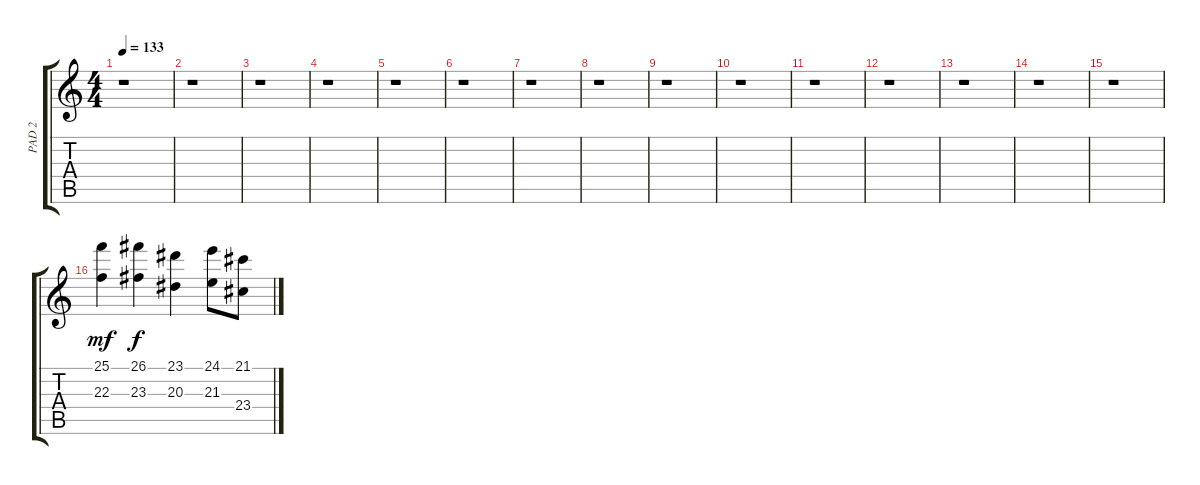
\track ("PAD 2                               " "PAD 2     ") {instrument pad2warm}
\staff {score tabs}
\tuning (E4 B3 G3 D3 A2 E2) {hide}
\ts (4 4)
\tempo 133
\clef g2
\ks c
r.1{dy f} |
r.1 |
r.1 |
r.1 |
r.1 |
r.1 |
r.1 |
r.1 |
r.1 |
r.1 |
r.1 |
r.1 |
r.1 |
r.1 |
r.1 |
(25.1 22.3).4{dy mf} (26.1 23.3).4{dy f} (23.1 20.3).4 (24.1 21.3).8 (21.1 23.4).8
